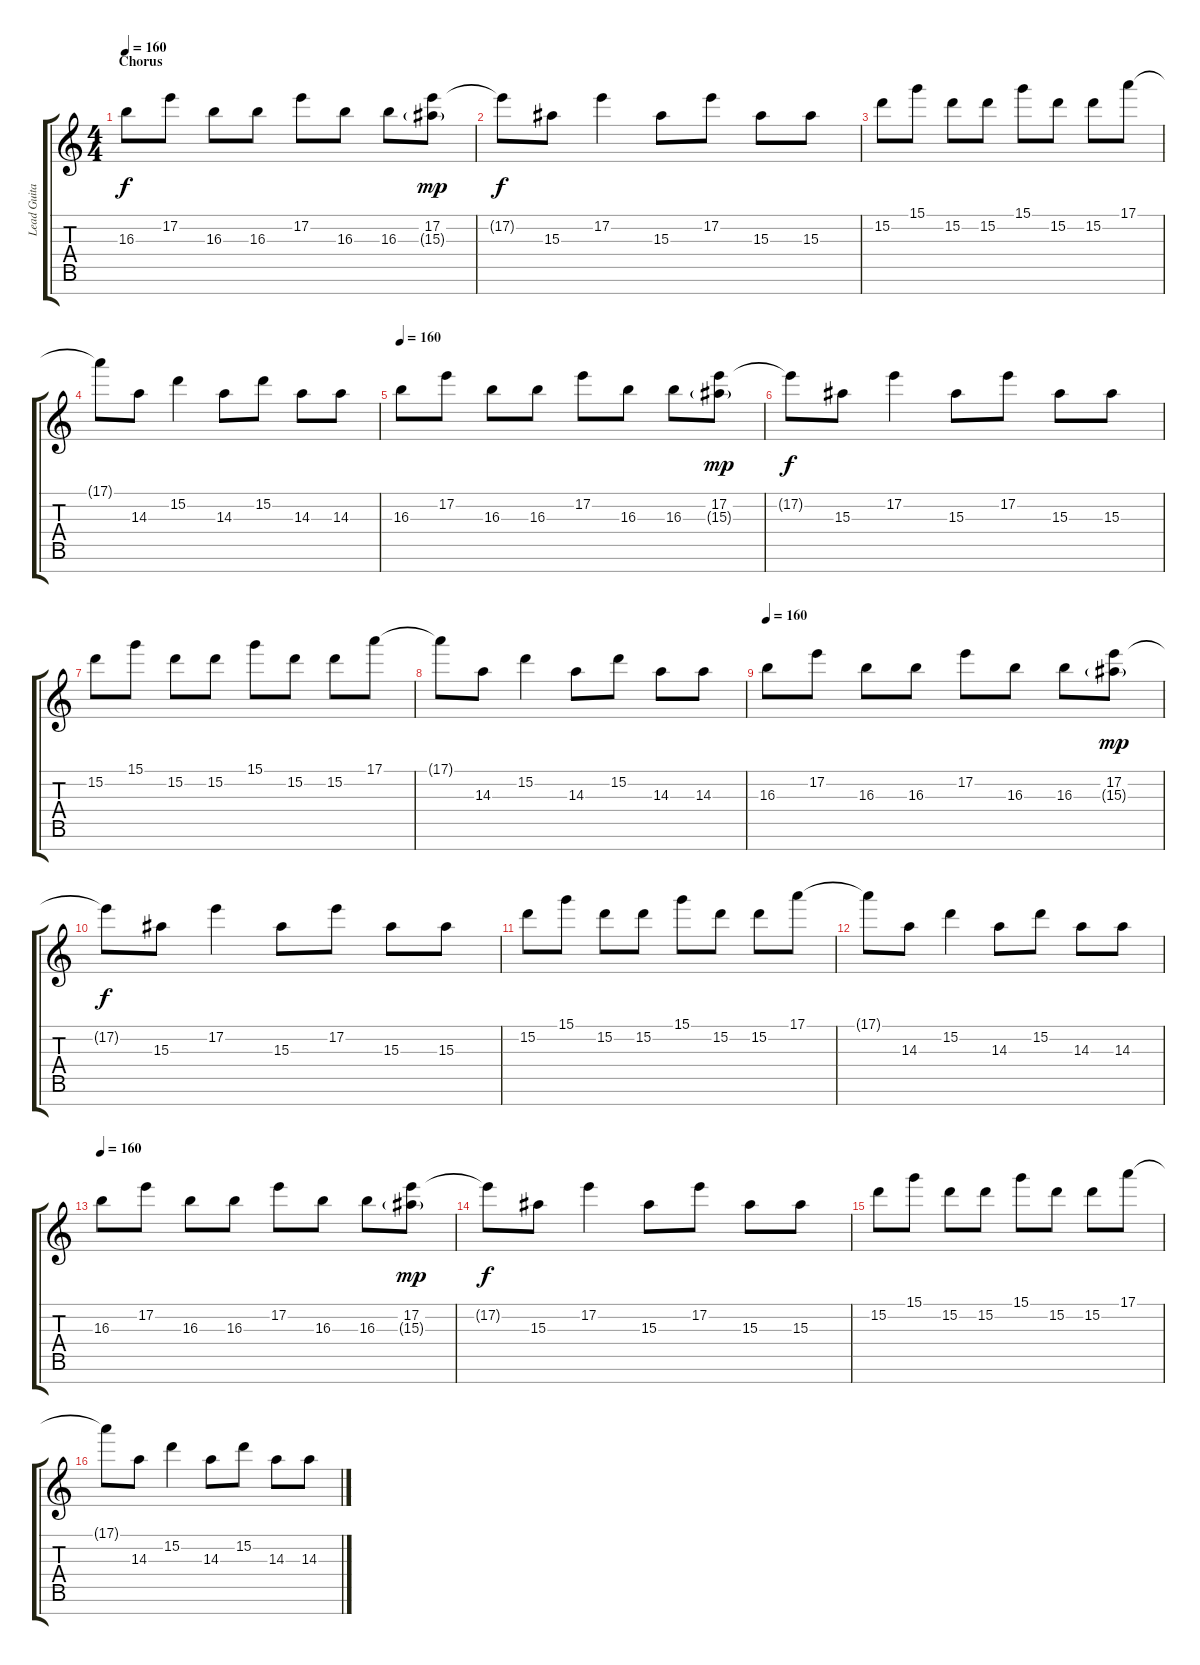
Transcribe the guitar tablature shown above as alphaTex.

\track ("Lead Guitar" "Lead Guita") {instrument distortionguitar}
\staff {score tabs}
\tuning (E4 B3 G3 D3 A2 E2 B1) {hide}
\ts (4 4)
\section ("" "Chorus")
\tempo 160
\clef g2
\ks c
16.3.8{dy f} 17.2.8 16.3.8 16.3.8 17.2.8 16.3.8 16.3.8 (17.2 15.3{g}).8{dy mp} |
17.2{t}.8{dy f} 15.3.8 17.2.4 15.3.8 17.2.8 15.3.8 15.3.8 |
15.2.8 15.1.8 15.2.8 15.2.8 15.1.8 15.2.8 15.2.8 17.1.8 |
17.1{t}.8 14.3.8 15.2.4 14.3.8 15.2.8 14.3.8 14.3.8 |
\tempo 160
16.3.8 17.2.8 16.3.8 16.3.8 17.2.8 16.3.8 16.3.8 (17.2 15.3{g}).8{dy mp} |
17.2{t}.8{dy f} 15.3.8 17.2.4 15.3.8 17.2.8 15.3.8 15.3.8 |
15.2.8 15.1.8 15.2.8 15.2.8 15.1.8 15.2.8 15.2.8 17.1.8 |
17.1{t}.8 14.3.8 15.2.4 14.3.8 15.2.8 14.3.8 14.3.8 |
\tempo 160
16.3.8 17.2.8 16.3.8 16.3.8 17.2.8 16.3.8 16.3.8 (17.2 15.3{g}).8{dy mp} |
17.2{t}.8{dy f} 15.3.8 17.2.4 15.3.8 17.2.8 15.3.8 15.3.8 |
15.2.8 15.1.8 15.2.8 15.2.8 15.1.8 15.2.8 15.2.8 17.1.8 |
17.1{t}.8 14.3.8 15.2.4 14.3.8 15.2.8 14.3.8 14.3.8 |
\tempo 160
16.3.8 17.2.8 16.3.8 16.3.8 17.2.8 16.3.8 16.3.8 (17.2 15.3{g}).8{dy mp} |
17.2{t}.8{dy f} 15.3.8 17.2.4 15.3.8 17.2.8 15.3.8 15.3.8 |
15.2.8 15.1.8 15.2.8 15.2.8 15.1.8 15.2.8 15.2.8 17.1.8 |
17.1{t}.8 14.3.8 15.2.4 14.3.8 15.2.8 14.3.8 14.3.8
